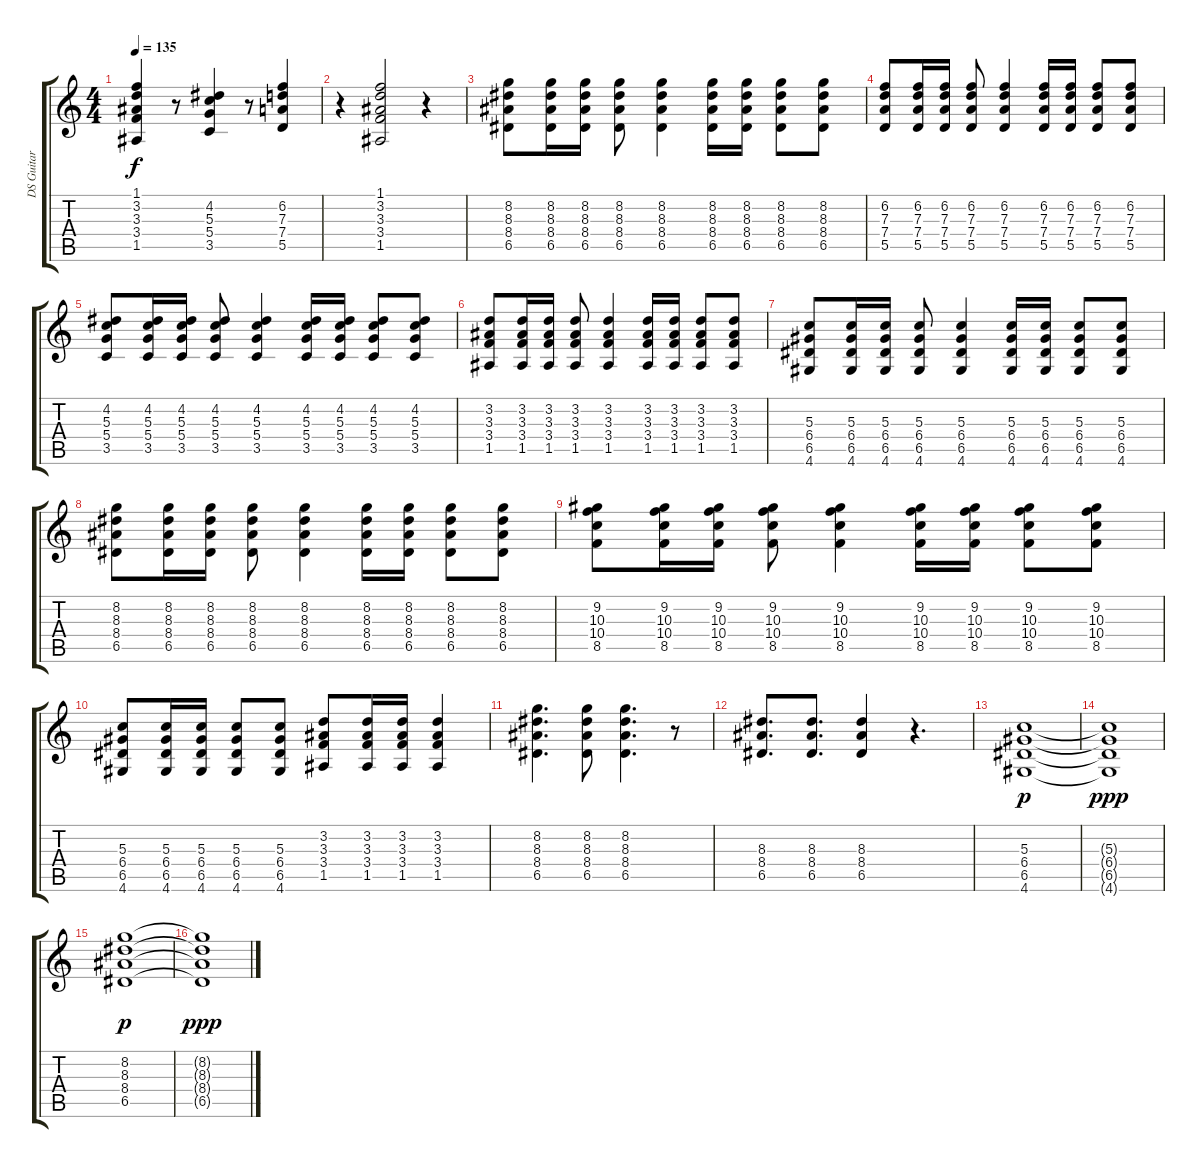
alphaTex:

\track ("DS Guitar 1" "DS Guitar ") {instrument distortionguitar}
\staff {score tabs}
\tuning (E4 B3 G3 D3 A2 E2) {hide}
\ts (4 4)
\tempo 135
\clef g2
\ks c
(1.1 3.2 3.3 3.4 1.5).4{dy f} r.8 (4.2 5.3 5.4 3.5).4 r.8 (6.2 7.3 7.4 5.5).4 |
r.4 (1.1 3.2 3.3 3.4 1.5).2 r.4 |
(8.2 8.3 8.4 6.5).8 (8.2 8.3 8.4 6.5).16 (8.2 8.3 8.4 6.5).16 (8.2 8.3 8.4 6.5).8 (8.2 8.3 8.4 6.5).4 (8.2 8.3 8.4 6.5).16 (8.2 8.3 8.4 6.5).16 (8.2 8.3 8.4 6.5).8 (8.2 8.3 8.4 6.5).8 |
(6.2 7.3 7.4 5.5).8 (6.2 7.3 7.4 5.5).16 (6.2 7.3 7.4 5.5).16 (6.2 7.3 7.4 5.5).8 (6.2 7.3 7.4 5.5).4 (6.2 7.3 7.4 5.5).16 (6.2 7.3 7.4 5.5).16 (6.2 7.3 7.4 5.5).8 (6.2 7.3 7.4 5.5).8 |
(4.2 5.3 5.4 3.5).8 (4.2 5.3 5.4 3.5).16 (4.2 5.3 5.4 3.5).16 (4.2 5.3 5.4 3.5).8 (4.2 5.3 5.4 3.5).4 (4.2 5.3 5.4 3.5).16 (4.2 5.3 5.4 3.5).16 (4.2 5.3 5.4 3.5).8 (4.2 5.3 5.4 3.5).8 |
(3.2 3.3 3.4 1.5).8 (3.2 3.3 3.4 1.5).16 (3.2 3.3 3.4 1.5).16 (3.2 3.3 3.4 1.5).8 (3.2 3.3 3.4 1.5).4 (3.2 3.3 3.4 1.5).16 (3.2 3.3 3.4 1.5).16 (3.2 3.3 3.4 1.5).8 (3.2 3.3 3.4 1.5).8 |
(5.3 6.4 6.5 4.6).8 (5.3 6.4 6.5 4.6).16 (5.3 6.4 6.5 4.6).16 (5.3 6.4 6.5 4.6).8 (5.3 6.4 6.5 4.6).4 (5.3 6.4 6.5 4.6).16 (5.3 6.4 6.5 4.6).16 (5.3 6.4 6.5 4.6).8 (5.3 6.4 6.5 4.6).8 |
(8.2 8.3 8.4 6.5).8 (8.2 8.3 8.4 6.5).16 (8.2 8.3 8.4 6.5).16 (8.2 8.3 8.4 6.5).8 (8.2 8.3 8.4 6.5).4 (8.2 8.3 8.4 6.5).16 (8.2 8.3 8.4 6.5).16 (8.2 8.3 8.4 6.5).8 (8.2 8.3 8.4 6.5).8 |
(9.2 10.3 10.4 8.5).8 (9.2 10.3 10.4 8.5).16 (9.2 10.3 10.4 8.5).16 (9.2 10.3 10.4 8.5).8 (9.2 10.3 10.4 8.5).4 (9.2 10.3 10.4 8.5).16 (9.2 10.3 10.4 8.5).16 (9.2 10.3 10.4 8.5).8 (9.2 10.3 10.4 8.5).8 |
(5.3 6.4 6.5 4.6).8 (5.3 6.4 6.5 4.6).16 (5.3 6.4 6.5 4.6).16 (5.3 6.4 6.5 4.6).8 (5.3 6.4 6.5 4.6).8 (3.2 3.3 3.4 1.5).8 (3.2 3.3 3.4 1.5).16 (3.2 3.3 3.4 1.5).16 (3.2 3.3 3.4 1.5).4 |
(8.2 8.3 8.4 6.5).4{d} (8.2 8.3 8.4 6.5).8 (8.2 8.3 8.4 6.5).4{d} r.8 |
(8.3 8.4 6.5).8{d} (8.3 8.4 6.5).8{d} (8.3 8.4 6.5).4 r.4{d} |
(5.3 6.4 6.5 4.6).1{dy p} |
(5.3{t} 6.4{t} 6.5{t} 4.6{t}).1{dy ppp} |
(8.2 8.3 8.4 6.5).1{dy p} |
(8.2{t} 8.3{t} 8.4{t} 6.5{t}).1{dy ppp}
